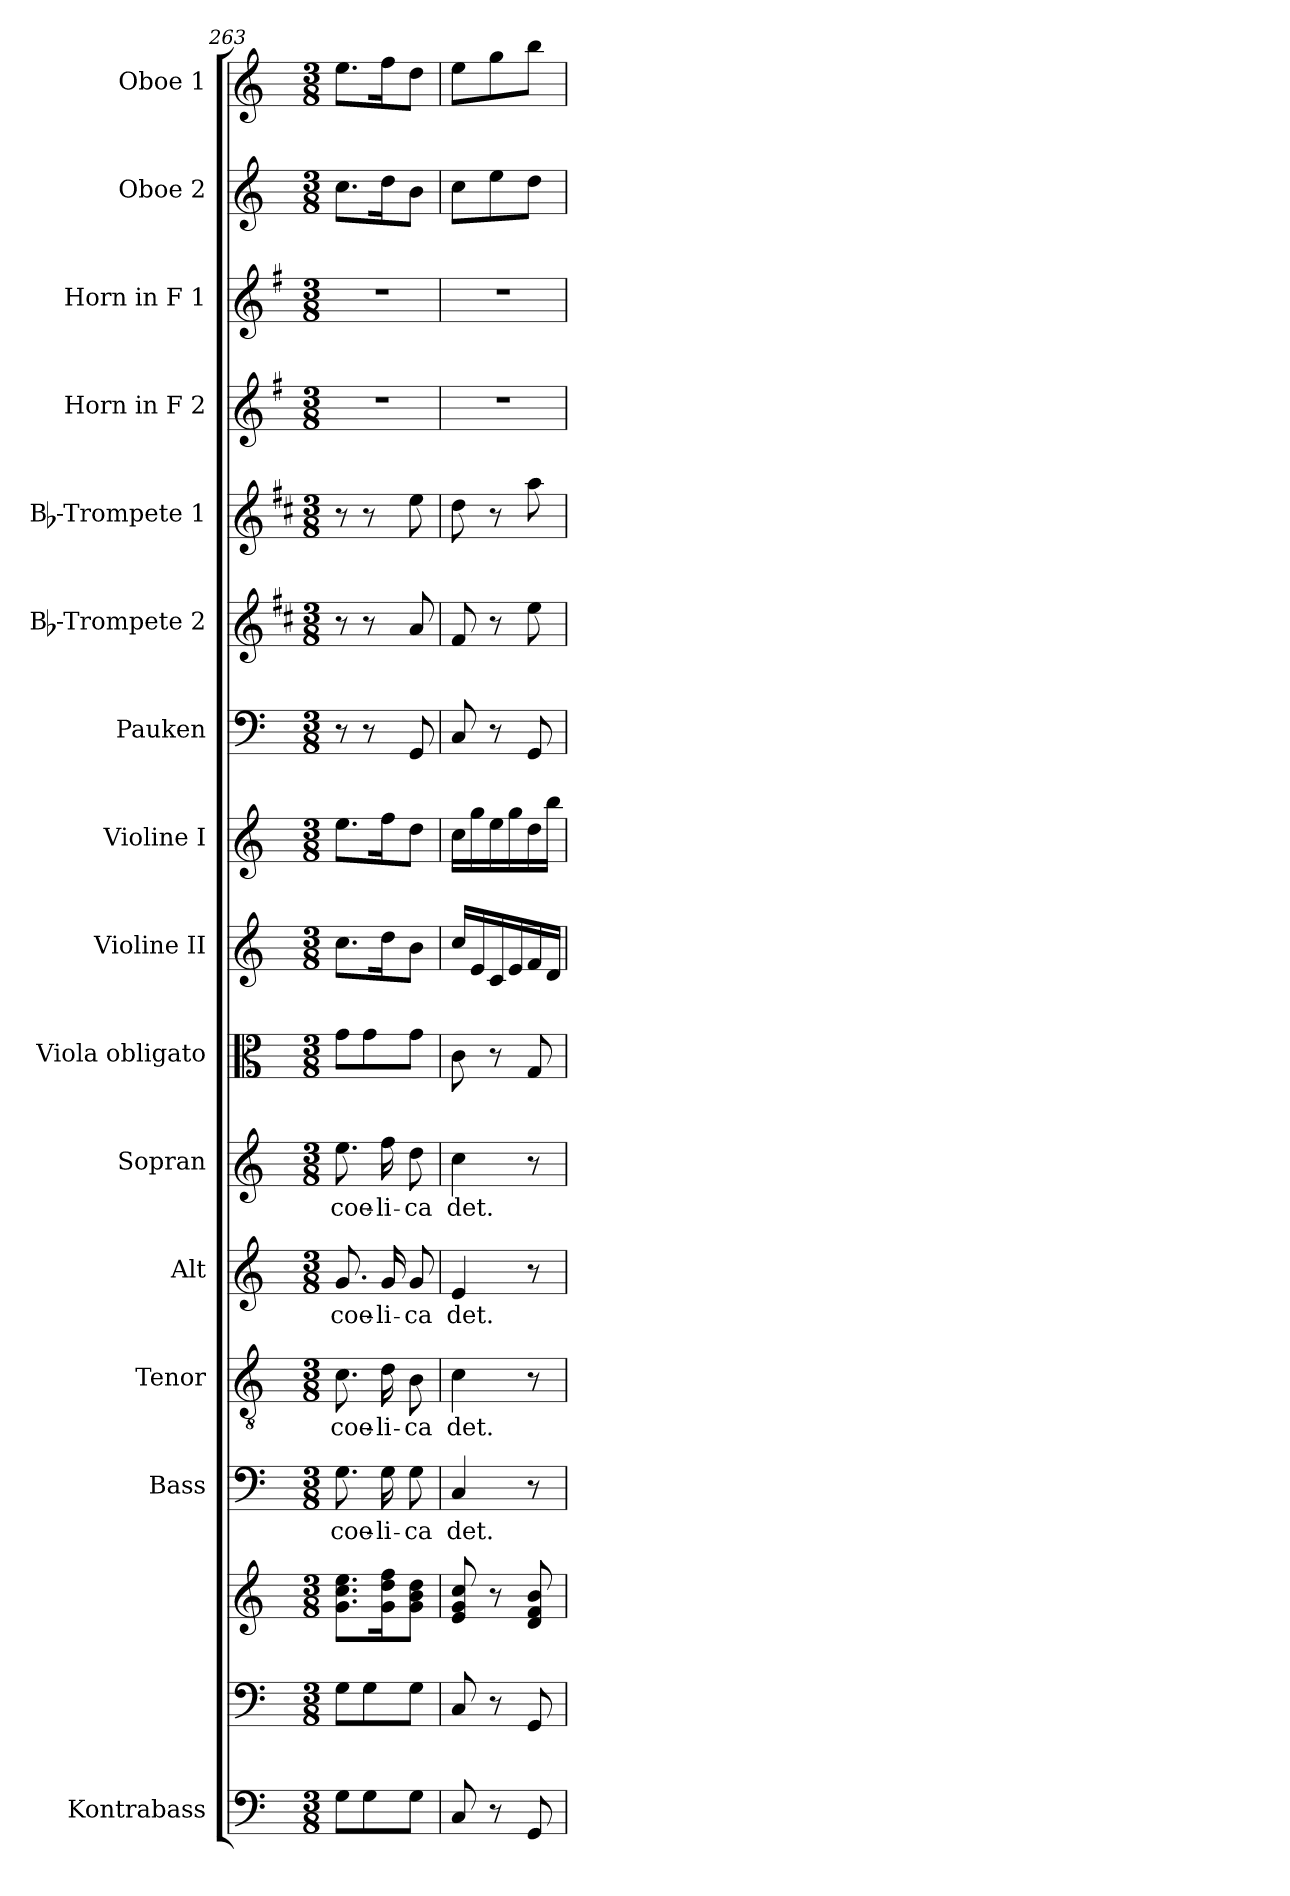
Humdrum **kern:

**kern	**kern	**kern	**kern	**text	**kern	**text	**kern	**text	**kern	**text	**kern	**kern	**kern	**kern	**kern	**kern	**kern	**kern	**kern	**kern
*part16	*part15	*part15	*part14	*part14	*part13	*part13	*part12	*part12	*part11	*part11	*part10	*part9	*part8	*part7	*part6	*part5	*part4	*part3	*part2	*part1
*staff17	*staff16	*staff15	*staff14	*staff14	*staff13	*staff13	*staff12	*staff12	*staff11	*staff11	*staff10	*staff9	*staff8	*staff7	*staff6	*staff5	*staff4	*staff3	*staff2	*staff1
*I"Kontrabass	*	*	*I"Bass	*	*I"Tenor	*	*I"Alt	*	*I"Sopran	*	*I"Viola obligato	*I"Violine II	*I"Violine I	*I"Pauken	*I"Bb-Trompete 2	*I"Bb-Trompete 1	*I"Horn in F 2	*I"Horn in F 1	*I"Oboe 2	*I"Oboe 1
*I'Kb.	*	*	*I'B.	*	*I'T.	*	*I'A.	*	*I'S.	*	*I'Vla.	*I'Vl. II	*I'Vl. I	*I'Pk.	*I'Bb Trp. 2	*I'Bb Trp. 1	*	*	*I'Ob. 2	*I'Ob. 1
*clefF4	*clefF4	*clefG2	*clefF4	*	*clefGv2	*	*clefG2	*	*clefG2	*	*clefC3	*clefG2	*clefG2	*clefF4	*clefG2	*clefG2	*clefG2	*clefG2	*clefG2	*clefG2
*ITrd7c12	*	*	*	*	*	*	*	*	*	*	*	*	*	*	*ITrd1c2	*ITrd1c2	*ITrd4c7	*ITrd4c7	*	*
*k[]	*k[]	*k[]	*k[]	*	*k[]	*	*k[]	*	*k[]	*	*k[]	*k[]	*k[]	*k[]	*k[]	*k[]	*k[]	*k[]	*k[]	*k[]
*C:	*C:	*C:	*C:	*	*C:	*	*C:	*	*C:	*	*C:	*C:	*C:	*C:	*C:	*C:	*C:	*C:	*C:	*C:
*M3/8	*M3/8	*M3/8	*M3/8	*	*M3/8	*	*M3/8	*	*M3/8	*	*M3/8	*M3/8	*M3/8	*M3/8	*M3/8	*M3/8	*M3/8	*M3/8	*M3/8	*M3/8
=263	=263	=263	=263	=263	=263	=263	=263	=263	=263	=263	=263	=263	=263	=263	=263	=263	=263	=263	=263	=263
!	!	!	!	!LO:LY:b	!	!LO:LY:b	!	!LO:LY:b	!	!LO:LY:b	!	!	!	!	!	!	!	!	!	!
8GG\L	8G\L	8.g\ 8.cc\ 8.ee\L	8.G\	coe-	8.c\	coe-	8.g/	coe-	8.ee\	coe-	8g\L	8.cc\L	8.ee\L	8r	8r	8r	4.r	4.r	8.cc\L	8.ee\L
8GG\	8G\	.	.	.	.	.	.	.	.	.	8g\	.	.	8r	8r	8r	.	.	.	.
!	!	!	!	!LO:LY:b	!	!LO:LY:b	!	!LO:LY:b	!	!LO:LY:b	!	!	!	!	!	!	!	!	!	!
.	.	16g\ 16dd\ 16ff\k	16G\	-li-	16d\	-li-	16g/	-li-	16ff\	-li-	.	16dd\k	16ff\k	.	.	.	.	.	16dd\k	16ff\k
!	!	!	!	!LO:LY:b	!	!LO:LY:b	!	!LO:LY:b	!	!LO:LY:b	!	!	!	!	!	!	!	!	!	!
8GG\J	8G\J	8g\ 8b\ 8dd\J	8G\	-ca	8B\	-ca	8g/	-ca	8dd\	-ca	8g\J	8b\J	8dd\J	8GG/	8g/	8dd\	.	.	8b\J	8dd\J
=264	=264	=264	=264	=264	=264	=264	=264	=264	=264	=264	=264	=264	=264	=264	=264	=264	=264	=264	=264	=264
!	!	!	!	!LO:LY:b	!	!LO:LY:b	!	!LO:LY:b	!	!LO:LY:b	!	!	!	!	!	!	!	!	!	!
8CC/	8C/	8e/ 8g/ 8cc/	4C/	det.	4c\	det.	4e/	det.	4cc\	det.	8c\	16cc/LL	16cc\LL	8C/	8e/	8cc\	4.r	4.r	8cc\L	8ee\L
.	.	.	.	.	.	.	.	.	.	.	.	16e/	16gg\	.	.	.	.	.	.	.
8r	8r	8r	.	.	.	.	.	.	.	.	8r	16c/	16ee\	8r	8r	8r	.	.	8ee\	8gg\
.	.	.	.	.	.	.	.	.	.	.	.	16e/	16gg\	.	.	.	.	.	.	.
8GGG/	8GG/	8d/ 8f/ 8b/	8r	.	8r	.	8r	.	8r	.	8G/	16f/	16dd\	8GG/	8dd\	8gg\	.	.	8dd\J	8bb\J
.	.	.	.	.	.	.	.	.	.	.	.	16d/JJ	16bb\JJ	.	.	.	.	.	.	.
=	=	=	=	=	=	=	=	=	=	=	=	=	=	=	=	=	=	=	=	=
*-	*-	*-	*-	*-	*-	*-	*-	*-	*-	*-	*-	*-	*-	*-	*-	*-	*-	*-	*-	*-
